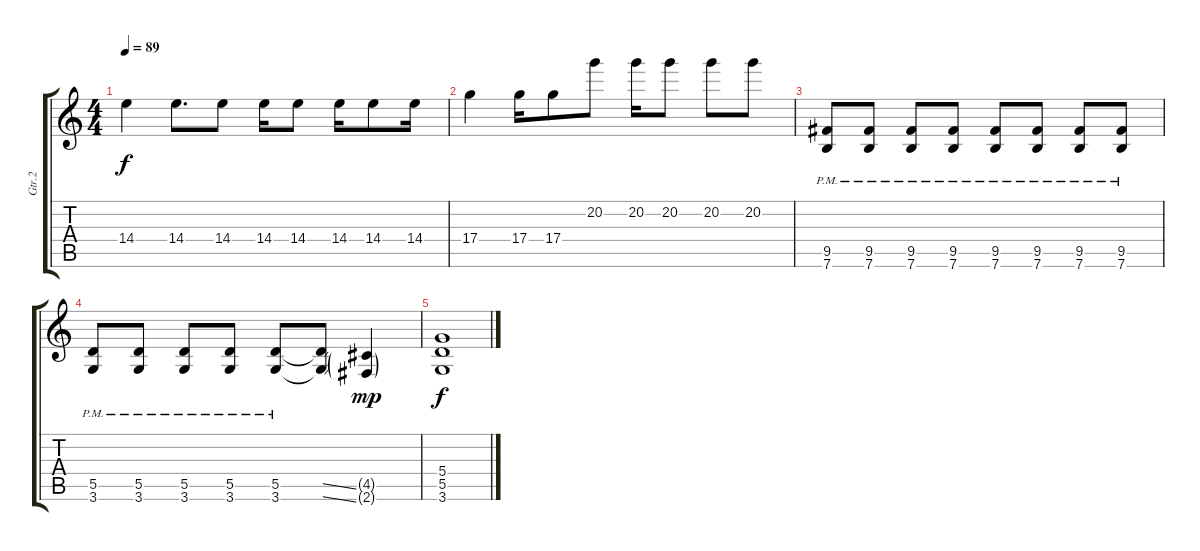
\track ("Gtr.2" "Gtr.2") {instrument distortionguitar}
\staff {score tabs}
\tuning (E4 B3 G3 D3 A2 E2) {hide}
\ts (4 4)
\tempo 89
\clef g2
\ks c
14.4.4{dy f} 14.4.8{d} 14.4.8 14.4.16 14.4.8 14.4.16 14.4.8 14.4.16 |
17.4.4 17.4.16 17.4.8 20.2.8 20.2.16 20.2.8 20.2.8 20.2.8 |
(9.5{pm} 7.6{pm}).8 (9.5{pm} 7.6{pm}).8 (9.5{pm} 7.6{pm}).8 (9.5{pm} 7.6{pm}).8 (9.5{pm} 7.6{pm}).8 (9.5{pm} 7.6{pm}).8 (9.5{pm} 7.6{pm}).8 (9.5{pm} 7.6{pm}).8 |
(5.5{pm} 3.6{pm}).8 (5.5{pm} 3.6{pm}).8 (5.5{pm} 3.6{pm}).8 (5.5{pm} 3.6{pm}).8 (5.5{pm} 3.6{pm}).8 (5.5{ss t} 3.6{ss t}).8 (4.5{g} 2.6{g}).4{dy mp} |
(5.4 5.5 3.6).1{dy f}
